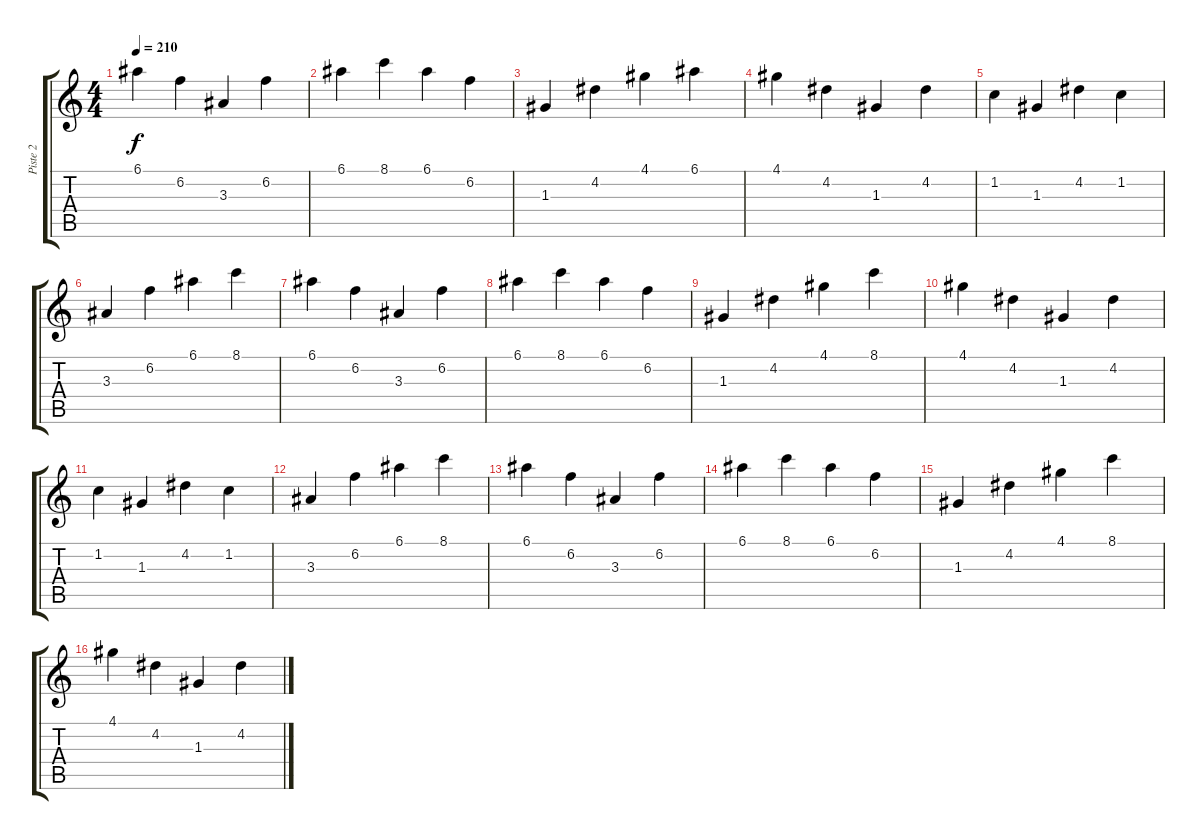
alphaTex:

\track ("Piste 2" "Piste 2") {instrument acousticguitarnylon}
\staff {score tabs}
\tuning (E4 B3 G3 D3 A2 E2) {hide}
\ts (4 4)
\tempo 210
\clef g2
\ks c
6.1.4{dy f} 6.2.4 3.3.4 6.2.4 |
6.1.4 8.1.4 6.1.4 6.2.4 |
1.3.4 4.2.4 4.1.4 6.1.4 |
4.1.4 4.2.4 1.3.4 4.2.4 |
1.2.4 1.3.4 4.2.4 1.2.4 |
3.3.4 6.2.4 6.1.4 8.1.4 |
6.1.4 6.2.4 3.3.4 6.2.4 |
6.1.4 8.1.4 6.1.4 6.2.4 |
1.3.4 4.2.4 4.1.4 8.1.4 |
4.1.4 4.2.4 1.3.4 4.2.4 |
1.2.4 1.3.4 4.2.4 1.2.4 |
3.3.4 6.2.4 6.1.4 8.1.4 |
6.1.4 6.2.4 3.3.4 6.2.4 |
6.1.4 8.1.4 6.1.4 6.2.4 |
1.3.4 4.2.4 4.1.4 8.1.4 |
4.1.4 4.2.4 1.3.4 4.2.4
